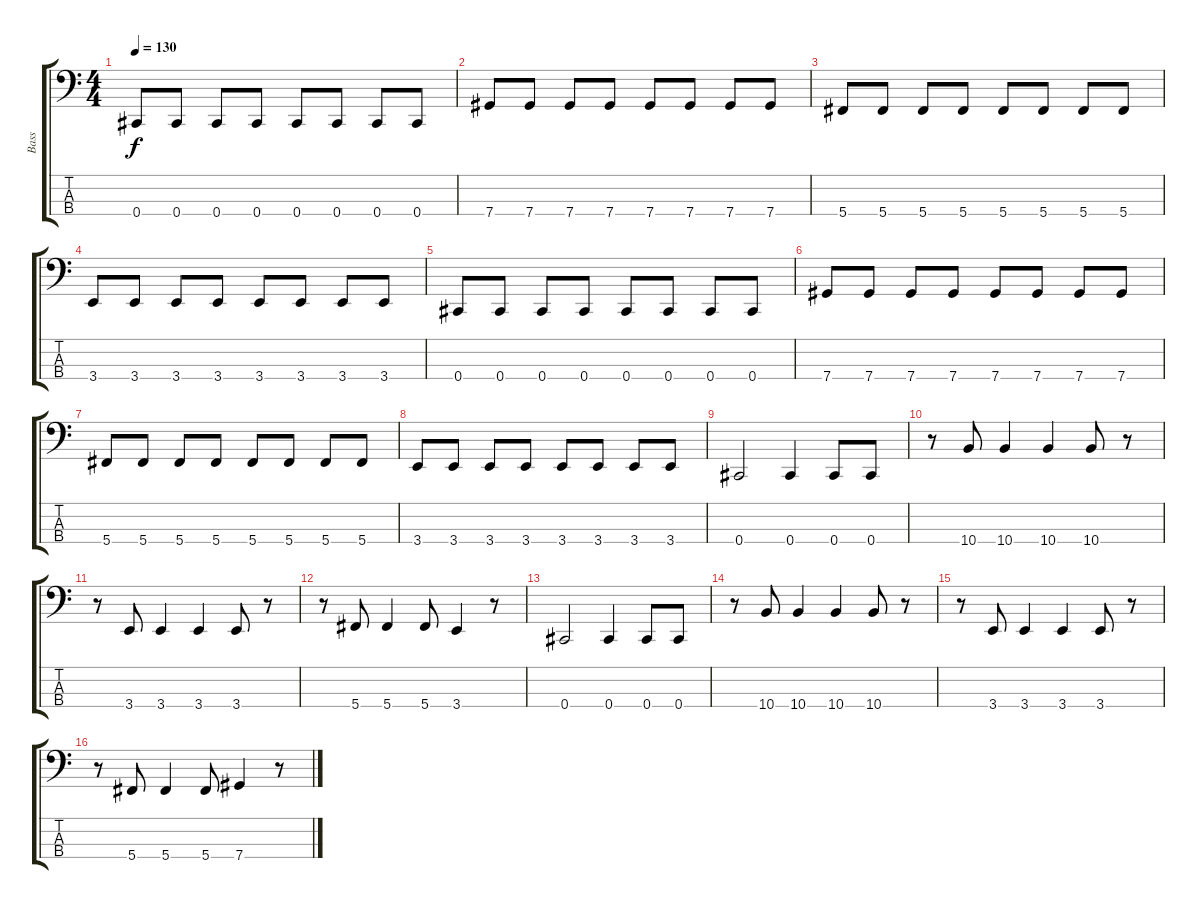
\track ("Bass" "Bass") {instrument fretlessbass}
\staff {score tabs}
\tuning (Gb2 Db2 Ab1 Db1) {hide}
\ts (4 4)
\tempo 130
\clef f4
\ks c
0.4.8{dy f} 0.4.8 0.4.8 0.4.8 0.4.8 0.4.8 0.4.8 0.4.8 |
7.4.8 7.4.8 7.4.8 7.4.8 7.4.8 7.4.8 7.4.8 7.4.8 |
5.4.8 5.4.8 5.4.8 5.4.8 5.4.8 5.4.8 5.4.8 5.4.8 |
3.4.8 3.4.8 3.4.8 3.4.8 3.4.8 3.4.8 3.4.8 3.4.8 |
0.4.8 0.4.8 0.4.8 0.4.8 0.4.8 0.4.8 0.4.8 0.4.8 |
7.4.8 7.4.8 7.4.8 7.4.8 7.4.8 7.4.8 7.4.8 7.4.8 |
5.4.8 5.4.8 5.4.8 5.4.8 5.4.8 5.4.8 5.4.8 5.4.8 |
3.4.8 3.4.8 3.4.8 3.4.8 3.4.8 3.4.8 3.4.8 3.4.8 |
0.4.2 0.4.4 0.4.8 0.4.8 |
r.8 10.4.8 10.4.4 10.4.4 10.4.8 r.8 |
r.8 3.4.8 3.4.4 3.4.4 3.4.8 r.8 |
r.8 5.4.8 5.4.4 5.4.8 3.4.4 r.8 |
0.4.2 0.4.4 0.4.8 0.4.8 |
r.8 10.4.8 10.4.4 10.4.4 10.4.8 r.8 |
r.8 3.4.8 3.4.4 3.4.4 3.4.8 r.8 |
r.8 5.4.8 5.4.4 5.4.8 7.4.4 r.8
